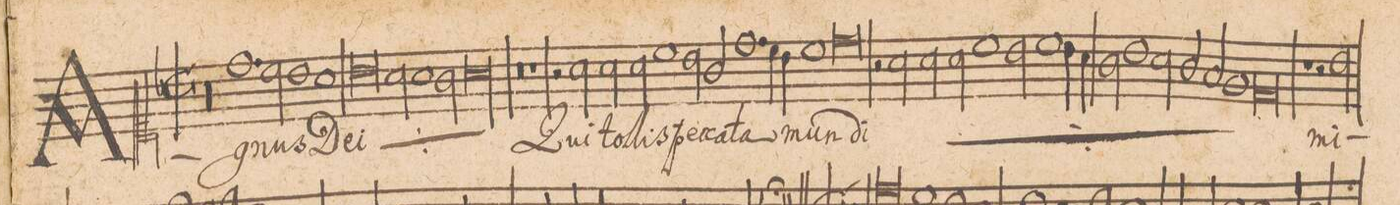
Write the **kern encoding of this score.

**kern	**text
*I"[CANTVS.]	*
*clefC1	*
*k[b-]	*
*met(C|)	*
*M2/1	*
00r	.
=2-	=2-
=3-	=3-
1.dd\	A-
*2\right	*
2cc\	-gnus
=4-	=4-
1b-\	De-
1a\	-i
=5-	=5-
*	*ij
0b-\	A-
=6-	=6-
2a\	-gnus
1a\	De-
2g\	.
=7-	=7-
00a\	-i
*	*Xij
=8-	=8-
=9-	=9-
0r	.
=10-	=10-
1r	.
2r	.
2a\	Qui
=11-	=11-
2a\	tol-
2a\	-lis
1cc\	pec-
=12-	=12-
2b-\	-ca-
2g/	.
1.dd\	-ta
=13-	=13-
4cc\	.
4b-\	.
1cc\	mun-
=14-	=14-
0dd\	-di
=15-	=15-
2r	.
*	*ij
2a\	Qui
2a\	tol-
2a\	-lis
=16-	=16-
1cc\	pec-
2b-\	-ca-
1cc\	-ta
=17-	=17-
4b-\	.
4a\	.
2g\	mun-
1b-\	.
=18-	=18-
2a\	.
2g/	.
2f/	.
=19-	=19-
1e/	.
0d/	-di
=20-	=20-
1r	.
=21-	=21-
2r	.
*	*Xij
2b-\	mi-
*-	*-
